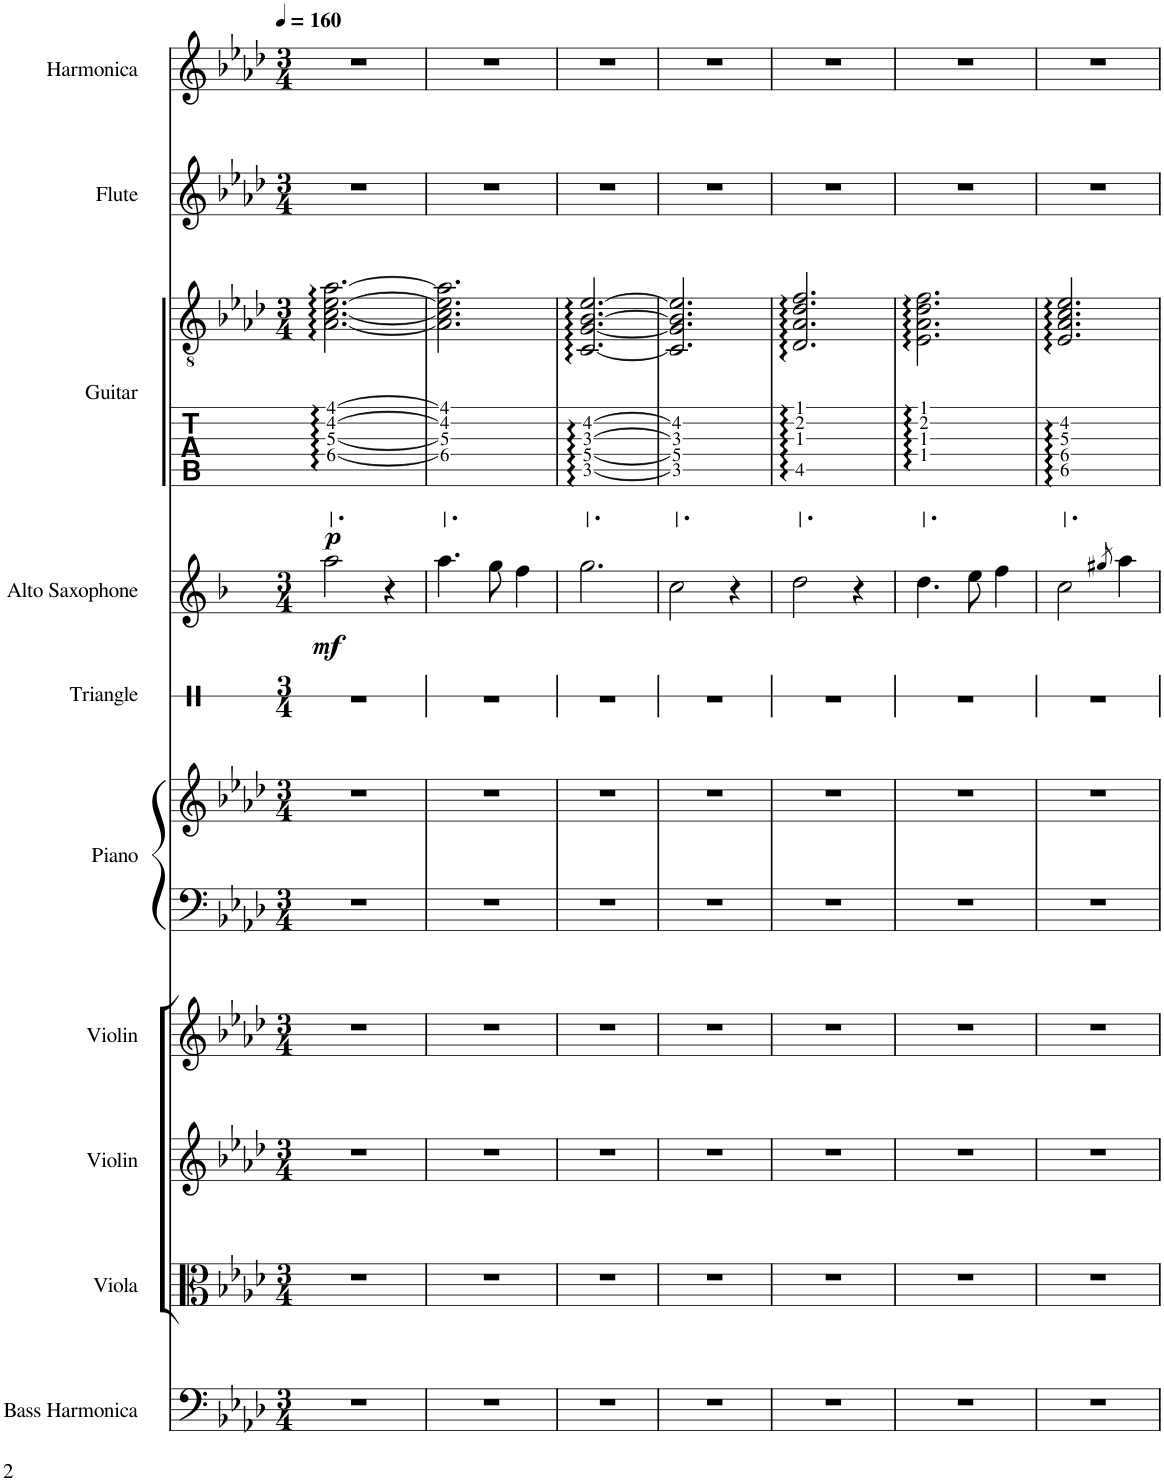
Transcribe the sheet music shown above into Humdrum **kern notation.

**kern	**kern	**kern	**kern	**kern	**kern	**kern	**kern	**dynam	**kern	**kern	**dynam	**kern	**kern
*part10	*part9	*part8	*part7	*part6	*part6	*part5	*part4	*part4	*part3	*part3	*part3	*part2	*part1
*staff12	*staff11	*staff10	*staff9	*staff8	*staff7	*staff6	*staff5	*staff5	*staff4	*staff3	*staff3/4	*staff2	*staff1
*I"Bass Harmonica	*I"Viola	*I"Violin	*I"Violin	*I"Piano	*	*I"Triangle	*I"Alto Saxophone	*	*I"Guitar	*	*	*I"Flute	*I"Harmonica
*I'Bs. Harm.	*I'Vla.	*I'Vln.	*I'Vln.	*I'Pno.	*	*I'Trgl.	*I'A. Sax.	*	*I'Guit.	*	*	*I'Fl.	*I'Harm.
*	*	*	*	*	*	*stria1	*	*	*stria6	*	*	*	*
*clefF4	*clefC3	*clefG2	*clefG2	*clefF4	*clefG2	*clefX	*clefG2	*	*	*clefGv2	*	*clefG2	*clefG2
*	*	*	*	*	*	*	*Trd5c9	*	*	*	*	*	*
*k[b-e-a-d-]	*k[b-e-a-d-]	*k[b-e-a-d-]	*k[b-e-a-d-]	*k[b-e-a-d-]	*k[b-e-a-d-]	*k[b-e-a-d-]	*k[b-]	*	*k[b-e-a-d-]	*k[b-e-a-d-]	*	*k[b-e-a-d-]	*k[b-e-a-d-]
*M3/4	*M3/4	*M3/4	*M3/4	*M3/4	*M3/4	*M3/4	*M3/4	*	*M3/4	*M3/4	*	*M3/4	*M3/4
*MM160	*MM160	*MM160	*MM160	*MM160	*MM160	*MM160	*MM160	*	*MM160	*MM160	*	*MM160	*MM160
=1	=1	=1	=1	=1	=1	=1	=1	=1	=1	=1	=1	=1	=1
!	!	!	!	!	!	!	!	!LO:DY:b	!	!	!LO:DY:b=2	!	!
2.r	2.r	2.r	2.r	2.r	2.r	2.r	2aa\	mf	[2.A-\ [2.c\ [2.e-\ [2.a-\	[2.A-\ [2.c\ [2.e-\ [2.a-\	p	2.r	2.r
.	.	.	.	.	.	.	4r	.	.	.	.	.	.
=2	=2	=2	=2	=2	=2	=2	=2	=2	=2	=2	=2	=2	=2
2.r	2.r	2.r	2.r	2.r	2.r	2.r	4.aa\	.	2.A-\] 2.c\] 2.e-\] 2.a-\]	2.A-\] 2.c\] 2.e-\] 2.a-\]	.	2.r	2.r
.	.	.	.	.	.	.	8gg\	.	.	.	.	.	.
.	.	.	.	.	.	.	4ff\	.	.	.	.	.	.
=3	=3	=3	=3	=3	=3	=3	=3	=3	=3	=3	=3	=3	=3
2.r	2.r	2.r	2.r	2.r	2.r	2.r	2.gg\	.	[2.C\ [2.G\ [2.B-\ [2.e-\	[2.C/ [2.G/ [2.B-/ [2.e-/	.	2.r	2.r
=4	=4	=4	=4	=4	=4	=4	=4	=4	=4	=4	=4	=4	=4
2.r	2.r	2.r	2.r	2.r	2.r	2.r	2cc\	.	2.C\] 2.G\] 2.B-\] 2.e-\]	2.C/] 2.G/] 2.B-/] 2.e-/]	.	2.r	2.r
.	.	.	.	.	.	.	4r	.	.	.	.	.	.
=5	=5	=5	=5	=5	=5	=5	=5	=5	=5	=5	=5	=5	=5
2.r	2.r	2.r	2.r	2.r	2.r	2.r	2dd\	.	2.D-\ 2.A-\ 2.d-\ 2.f\	2.D-/ 2.A-/ 2.d-/ 2.f/	.	2.r	2.r
.	.	.	.	.	.	.	4r	.	.	.	.	.	.
=6	=6	=6	=6	=6	=6	=6	=6	=6	=6	=6	=6	=6	=6
2.r	2.r	2.r	2.r	2.r	2.r	2.r	4.dd\	.	2.E-\ 2.A-\ 2.d-\ 2.f\	2.E-\ 2.A-\ 2.d-\ 2.f\	.	2.r	2.r
.	.	.	.	.	.	.	8ee\	.	.	.	.	.	.
.	.	.	.	.	.	.	4ff\	.	.	.	.	.	.
=7	=7	=7	=7	=7	=7	=7	=7	=7	=7	=7	=7	=7	=7
2.r	2.r	2.r	2.r	2.r	2.r	2.r	2cc\	.	2.E-\ 2.A-\ 2.c\ 2.e-\	2.E-/ 2.A-/ 2.c/ 2.e-/	.	2.r	2.r
.	.	.	.	.	.	.	8qgg#X/	.	.	.	.	.	.
.	.	.	.	.	.	.	4aa\	.	.	.	.	.	.
=	=	=	=	=	=	=	=	=	=	=	=	=	=
*-	*-	*-	*-	*-	*-	*-	*-	*-	*-	*-	*-	*-	*-
